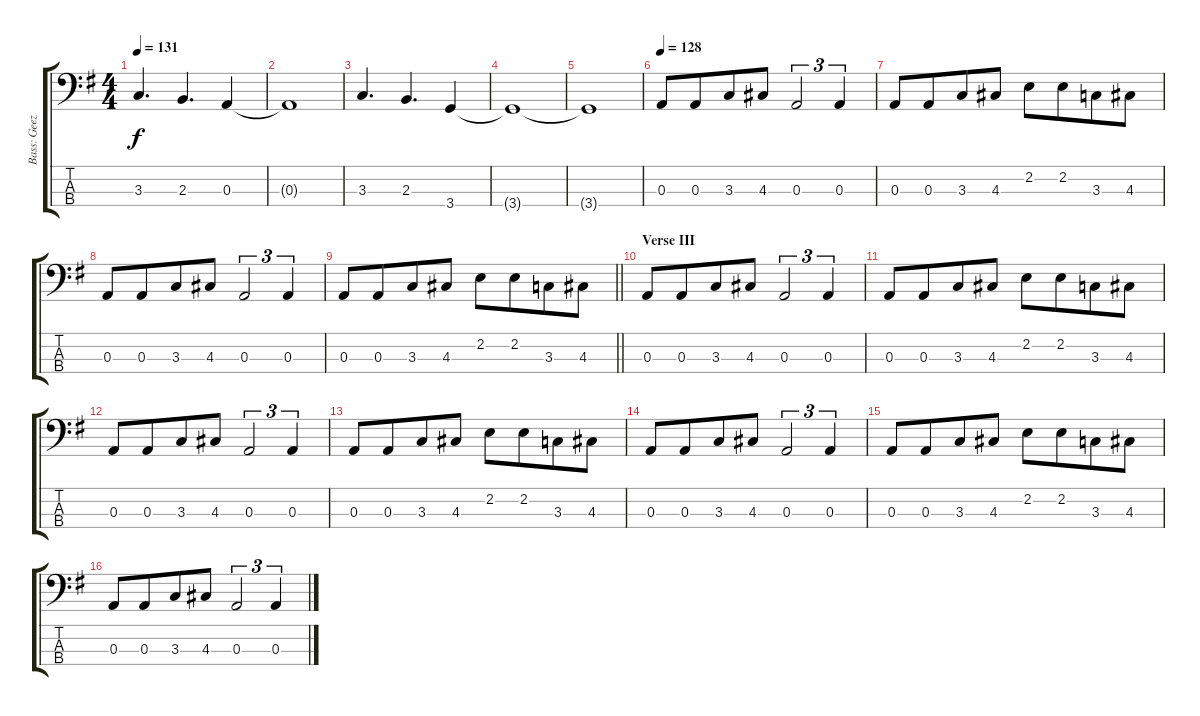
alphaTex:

\track ("Bass: Geezer" "Bass: Geez") {instrument electricbassfinger}
\staff {score tabs}
\tuning (G2 D2 A1 E1) {hide}
\ts (4 4)
\tempo 131
\clef f4
\ks g
3.3.4{d dy f} 2.3.4{d} 0.3.4 |
0.3{t}.1 |
3.3.4{d} 2.3.4{d} 3.4.4 |
3.4{t}.1 |
3.4{t}.1 |
\tempo 128
0.3.8 0.3.8{beam merge} 3.3.8 4.3.8 0.3.2{tu (3 2)} 0.3.4{tu (3 2)} |
0.3.8 0.3.8{beam merge} 3.3.8 4.3.8 2.2.8 2.2.8{beam merge} 3.3.8 4.3.8 |
0.3.8 0.3.8{beam merge} 3.3.8 4.3.8 0.3.2{tu (3 2)} 0.3.4{tu (3 2)} |
\barLineRight lightlight
0.3.8 0.3.8{beam merge} 3.3.8 4.3.8 2.2.8 2.2.8{beam merge} 3.3.8 4.3.8 |
\section ("" "Verse III")
0.3.8 0.3.8{beam merge} 3.3.8 4.3.8 0.3.2{tu (3 2)} 0.3.4{tu (3 2)} |
0.3.8 0.3.8{beam merge} 3.3.8 4.3.8 2.2.8 2.2.8{beam merge} 3.3.8 4.3.8 |
0.3.8 0.3.8{beam merge} 3.3.8 4.3.8 0.3.2{tu (3 2)} 0.3.4{tu (3 2)} |
0.3.8 0.3.8{beam merge} 3.3.8 4.3.8 2.2.8 2.2.8{beam merge} 3.3.8 4.3.8 |
0.3.8 0.3.8{beam merge} 3.3.8 4.3.8 0.3.2{tu (3 2)} 0.3.4{tu (3 2)} |
0.3.8 0.3.8{beam merge} 3.3.8 4.3.8 2.2.8 2.2.8{beam merge} 3.3.8 4.3.8 |
0.3.8 0.3.8{beam merge} 3.3.8 4.3.8 0.3.2{tu (3 2)} 0.3.4{tu (3 2)}
